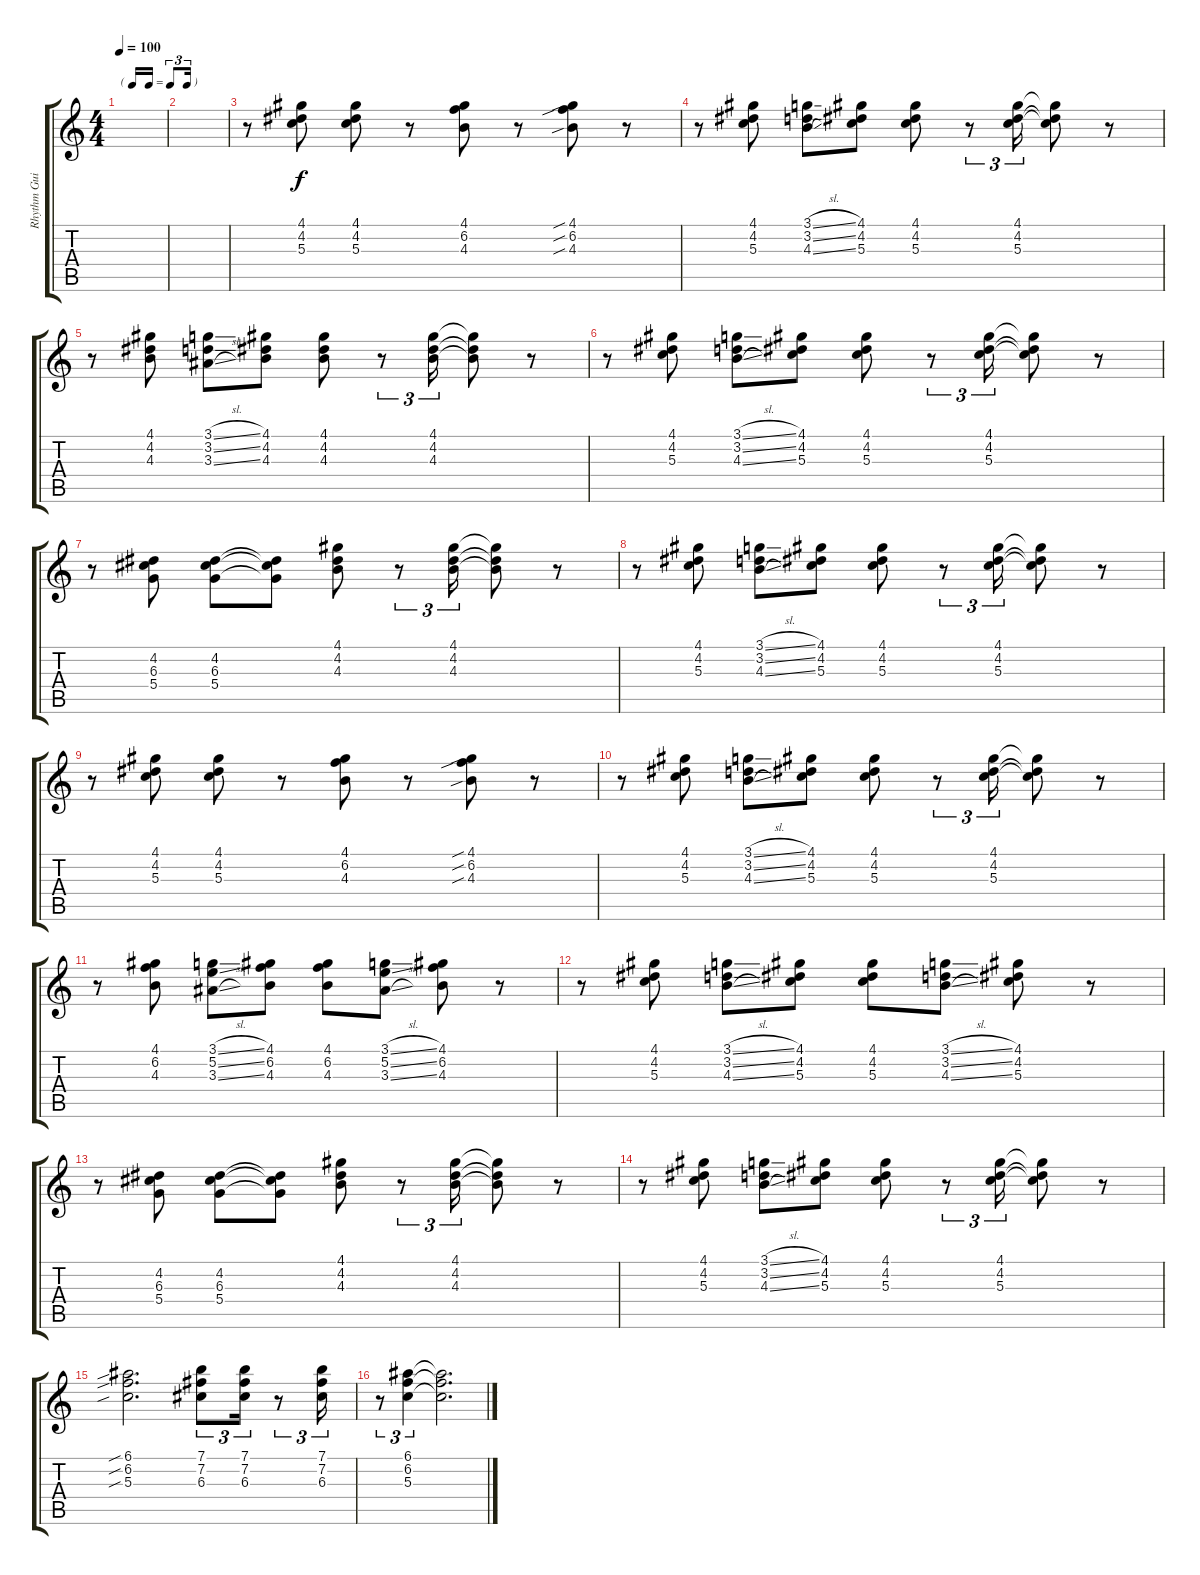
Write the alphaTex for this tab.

\track ("Rhythm Guitar" "Rhythm Gui") {instrument electricguitarjazz}
\staff {score tabs}
\tuning (E4 B3 G3 D3 A2 E2) {hide}
\ts (4 4)
\tf triplet16th
\tempo 100
\clef g2
\ks c
|
|
r.8 (4.1 4.2 5.3).8 (4.1 4.2 5.3).8 r.8 (4.1 6.2 4.3).8 r.8 (4.1{sib} 6.2{sib} 4.3{sib}).8 r.8 |
r.8 (4.1 4.2 5.3).8 (3.1{sl} 3.2{sl} 4.3{sl}).8 (4.1 4.2 5.3).8 (4.1 4.2 5.3).8 r.8{tu (3 2)} (4.1 4.2 5.3).16{tu (3 2)} (4.1{t} 4.2{t} 5.3{t}).8 r.8 |
r.8 (4.1 4.2 4.3).8 (3.1{sl} 3.2{sl} 3.3{sl}).8 (4.1 4.2 4.3).8 (4.1 4.2 4.3).8 r.8{tu (3 2)} (4.1 4.2 4.3).16{tu (3 2)} (4.1{t} 4.2{t} 4.3{t}).8 r.8 |
r.8 (4.1 4.2 5.3).8 (3.1{sl} 3.2{sl} 4.3{sl}).8 (4.1 4.2 5.3).8 (4.1 4.2 5.3).8 r.8{tu (3 2)} (4.1 4.2 5.3).16{tu (3 2)} (4.1{t} 4.2{t} 5.3{t}).8 r.8 |
r.8 (4.2 6.3 5.4).8 (4.2 6.3 5.4).8 (4.2{t} 6.3{t} 5.4{t}).8 (4.1 4.2 4.3).8 r.8{tu (3 2)} (4.1 4.2 4.3).16{tu (3 2)} (4.1{t} 4.2{t} 4.3{t}).8 r.8 |
r.8 (4.1 4.2 5.3).8 (3.1{sl} 3.2{sl} 4.3{sl}).8 (4.1 4.2 5.3).8 (4.1 4.2 5.3).8 r.8{tu (3 2)} (4.1 4.2 5.3).16{tu (3 2)} (4.1{t} 4.2{t} 5.3{t}).8 r.8 |
r.8 (4.1 4.2 5.3).8 (4.1 4.2 5.3).8 r.8 (4.1 6.2 4.3).8 r.8 (4.1{sib} 6.2{sib} 4.3{sib}).8 r.8 |
r.8 (4.1 4.2 5.3).8 (3.1{sl} 3.2{sl} 4.3{sl}).8 (4.1 4.2 5.3).8 (4.1 4.2 5.3).8 r.8{tu (3 2)} (4.1 4.2 5.3).16{tu (3 2)} (4.1{t} 4.2{t} 5.3{t}).8 r.8 |
r.8 (4.1 6.2 4.3).8 (3.1{sl} 5.2{sl} 3.3{sl}).8 (4.1 6.2 4.3).8 (4.1 6.2 4.3).8 (3.1{sl} 5.2{sl} 3.3{sl}).8 (4.1 6.2 4.3).8 r.8 |
r.8 (4.1 4.2 5.3).8 (3.1{sl} 3.2{sl} 4.3{sl}).8 (4.1 4.2 5.3).8 (4.1 4.2 5.3).8 (3.1{sl} 3.2{sl} 4.3{sl}).8 (4.1 4.2 5.3).8 r.8 |
r.8 (4.2 6.3 5.4).8 (4.2 6.3 5.4).8 (4.2{t} 6.3{t} 5.4{t}).8 (4.1 4.2 4.3).8 r.8{tu (3 2)} (4.1 4.2 4.3).16{tu (3 2)} (4.1{t} 4.2{t} 4.3{t}).8 r.8 |
r.8 (4.1 4.2 5.3).8 (3.1{sl} 3.2{sl} 4.3{sl}).8 (4.1 4.2 5.3).8 (4.1 4.2 5.3).8 r.8{tu (3 2)} (4.1 4.2 5.3).16{tu (3 2)} (4.1{t} 4.2{t} 5.3{t}).8 r.8 |
(6.1{sib} 6.2{sib} 5.3{sib}).2{d} (7.1 7.2 6.3).8{tu (3 2)} (7.1 7.2 6.3).16{tu (3 2)} r.8{tu (3 2)} (7.1 7.2 6.3).16{tu (3 2)} |
r.8{tu (3 2)} (6.1 6.2 5.3).4{tu (3 2)} (6.1{t} 6.2{t} 5.3{t}).2{d}
